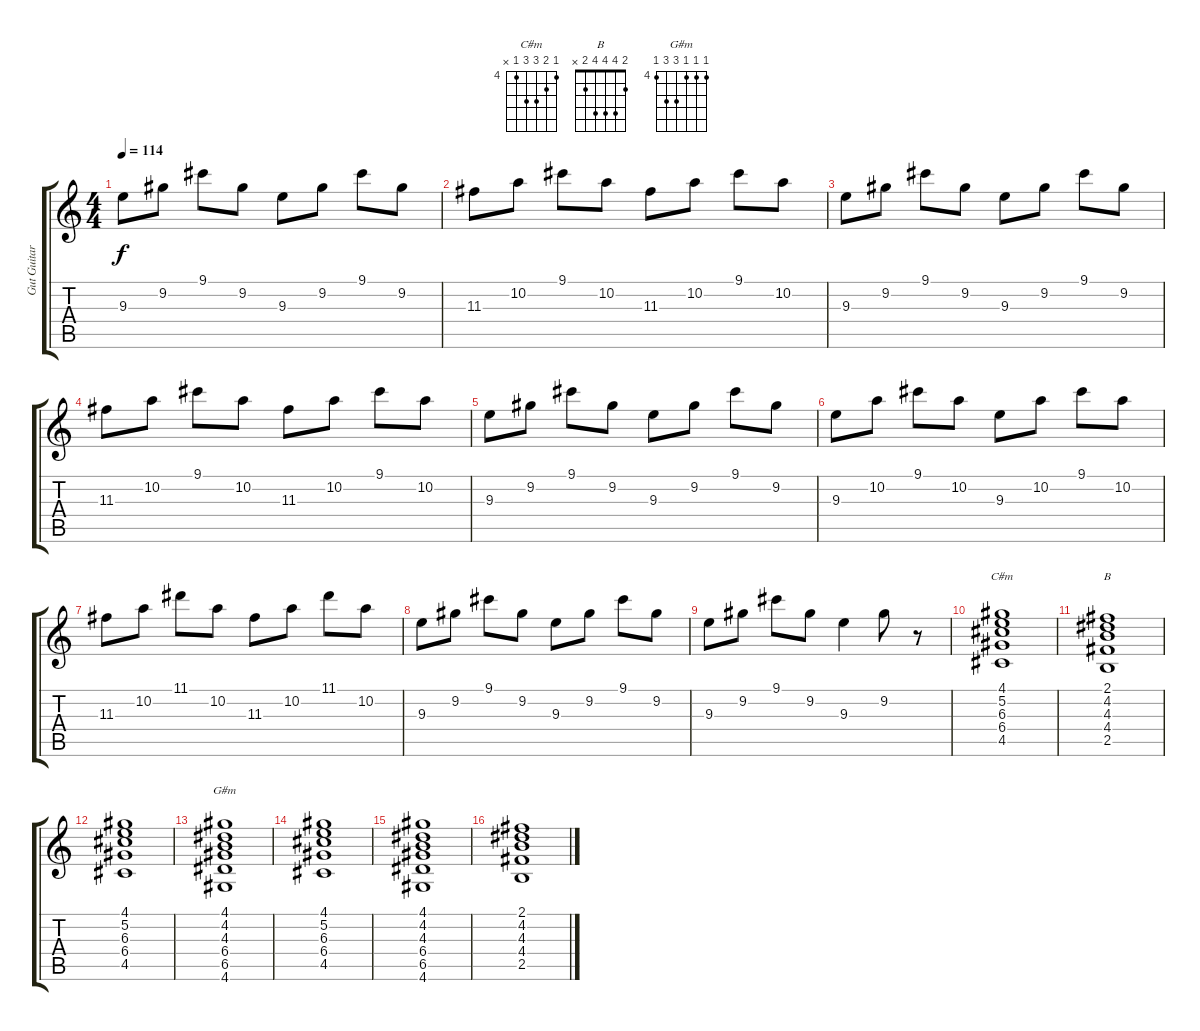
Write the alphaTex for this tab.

\track ("Gut Guitar" "Gut Guitar") {instrument acousticguitarnylon}
\staff {score tabs}
\tuning (E4 B3 G3 D3 A2 E2) {hide}
\chord ("C#m" 4 5 6 6 4 x) {firstfret 4}
\chord ("B" 2 4 4 4 2 x)
\chord ("G#m" 4 4 4 6 6 4) {firstfret 4}
\ts (4 4)
\tempo 114
\clef g2
\ks c
9.3.8{dy f} 9.2.8 9.1.8 9.2.8 9.3.8 9.2.8 9.1.8 9.2.8 |
11.3.8 10.2.8 9.1.8 10.2.8 11.3.8 10.2.8 9.1.8 10.2.8 |
9.3.8 9.2.8 9.1.8 9.2.8 9.3.8 9.2.8 9.1.8 9.2.8 |
11.3.8 10.2.8 9.1.8 10.2.8 11.3.8 10.2.8 9.1.8 10.2.8 |
9.3.8 9.2.8 9.1.8 9.2.8 9.3.8 9.2.8 9.1.8 9.2.8 |
9.3.8 10.2.8 9.1.8 10.2.8 9.3.8 10.2.8 9.1.8 10.2.8 |
11.3.8 10.2.8 11.1.8 10.2.8 11.3.8 10.2.8 11.1.8 10.2.8 |
9.3.8 9.2.8 9.1.8 9.2.8 9.3.8 9.2.8 9.1.8 9.2.8 |
9.3.8 9.2.8 9.1.8 9.2.8 9.3.4 9.2.8 r.8 |
(4.1 5.2 6.3 6.4 4.5).1{ch "C#m"} |
(2.1 4.2 4.3 4.4 2.5).1{ch "B"} |
(4.1 5.2 6.3 6.4 4.5).1 |
(4.1 4.2 4.3 6.4 6.5 4.6).1{ch "G#m"} |
(4.1 5.2 6.3 6.4 4.5).1 |
(4.1 4.2 4.3 6.4 6.5 4.6).1 |
(2.1 4.2 4.3 4.4 2.5).1
